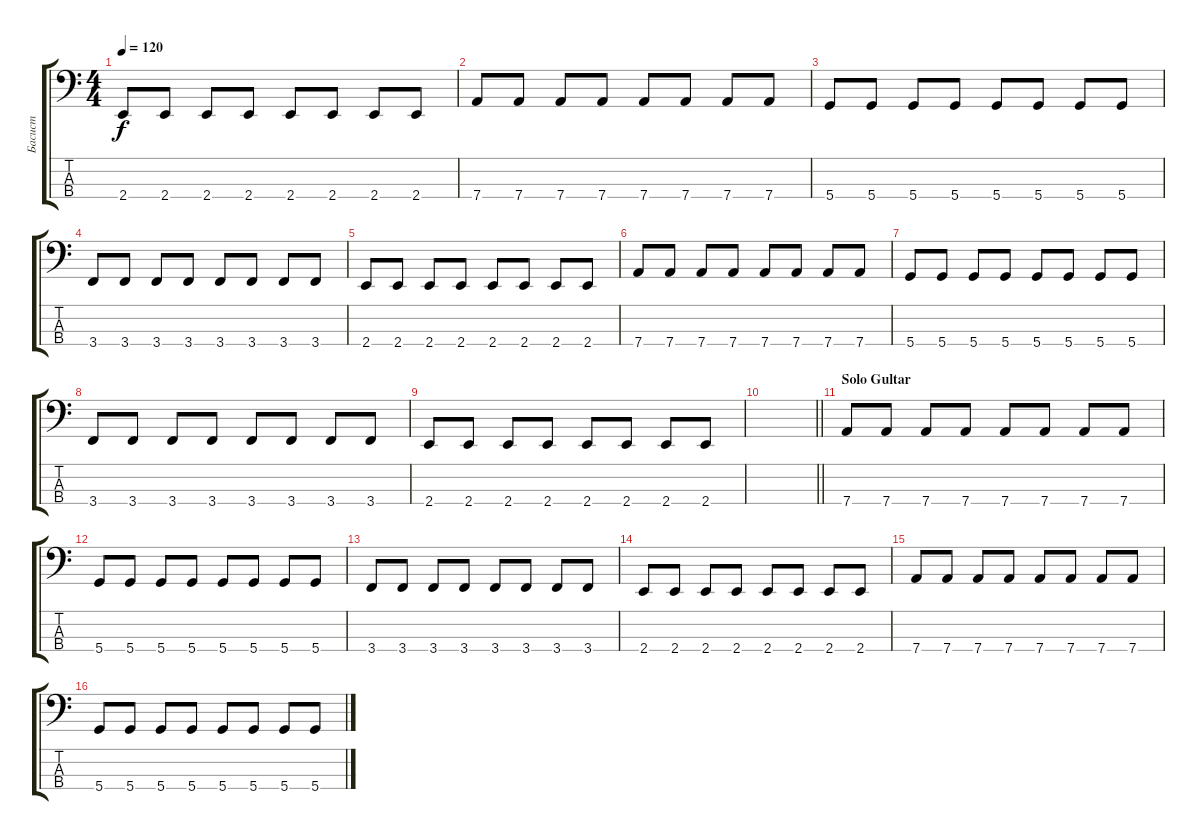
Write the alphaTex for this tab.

\track ("Басист" "Басист") {instrument electricbassfinger}
\staff {score tabs}
\tuning (G2 D2 A1 D1) {hide}
\ts (4 4)
\tempo 120
\clef f4
\ks c
2.4.8{dy f} 2.4.8 2.4.8 2.4.8 2.4.8 2.4.8 2.4.8 2.4.8 |
7.4.8 7.4.8 7.4.8 7.4.8 7.4.8 7.4.8 7.4.8 7.4.8 |
5.4.8 5.4.8 5.4.8 5.4.8 5.4.8 5.4.8 5.4.8 5.4.8 |
3.4.8 3.4.8 3.4.8 3.4.8 3.4.8 3.4.8 3.4.8 3.4.8 |
2.4.8 2.4.8 2.4.8 2.4.8 2.4.8 2.4.8 2.4.8 2.4.8 |
7.4.8 7.4.8 7.4.8 7.4.8 7.4.8 7.4.8 7.4.8 7.4.8 |
5.4.8 5.4.8 5.4.8 5.4.8 5.4.8 5.4.8 5.4.8 5.4.8 |
3.4.8 3.4.8 3.4.8 3.4.8 3.4.8 3.4.8 3.4.8 3.4.8 |
2.4.8 2.4.8 2.4.8 2.4.8 2.4.8 2.4.8 2.4.8 2.4.8 |
\barLineRight lightlight
|
\section ("" "Solo Gultar")
7.4.8 7.4.8 7.4.8 7.4.8 7.4.8 7.4.8 7.4.8 7.4.8 |
5.4.8 5.4.8 5.4.8 5.4.8 5.4.8 5.4.8 5.4.8 5.4.8 |
3.4.8 3.4.8 3.4.8 3.4.8 3.4.8 3.4.8 3.4.8 3.4.8 |
2.4.8 2.4.8 2.4.8 2.4.8 2.4.8 2.4.8 2.4.8 2.4.8 |
7.4.8 7.4.8 7.4.8 7.4.8 7.4.8 7.4.8 7.4.8 7.4.8 |
5.4.8 5.4.8 5.4.8 5.4.8 5.4.8 5.4.8 5.4.8 5.4.8
